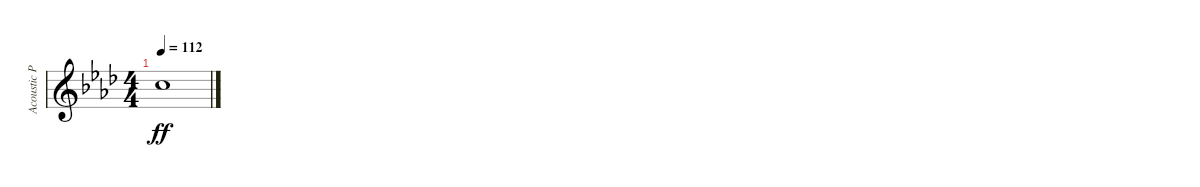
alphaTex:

\track ("Acoustic Piano (Staff 1)" "Acoustic P") {instrument acousticgrandpiano}
\staff {score}
\tuning (E4 B3 G3 D3 A2 E2 B1) {hide}
\ts (4 4)
\tempo 112
\clef g2
\ks ab
8.1.1{dy ff}
